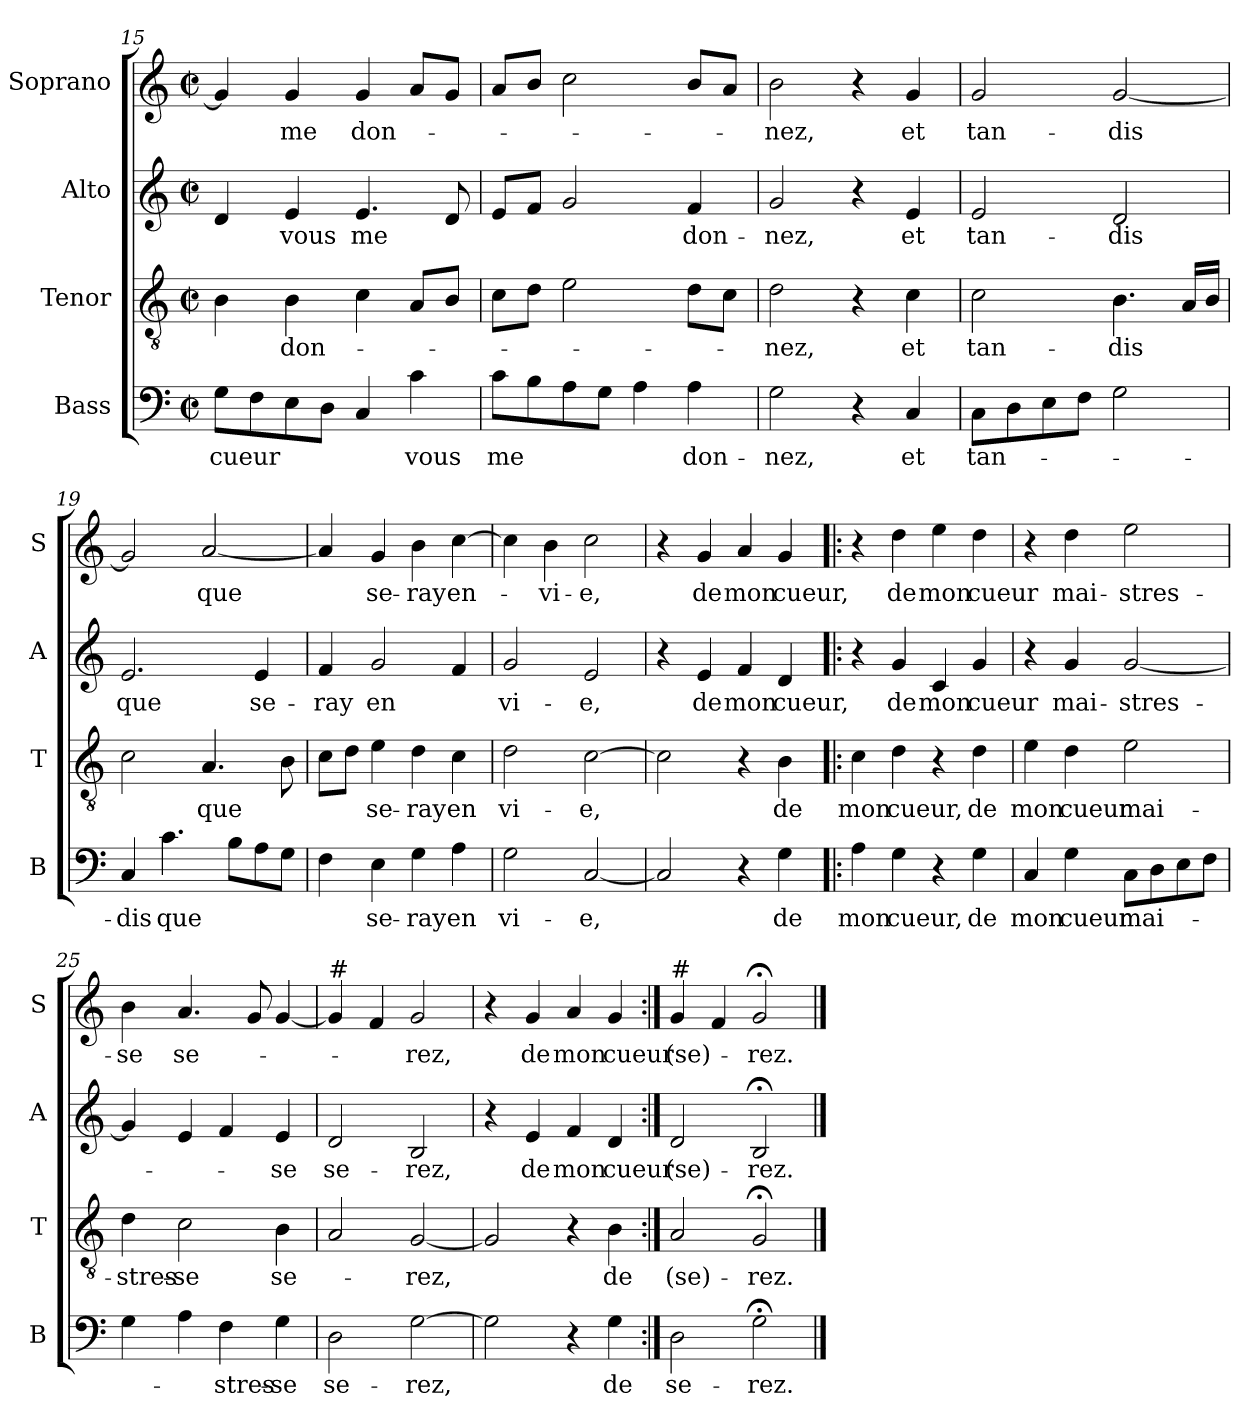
**kern	**text	**kern	**text	**kern	**text	**kern	**text
*part4	*part4	*part3	*part3	*part2	*part2	*part1	*part1
*staff4	*staff4	*staff3	*staff3	*staff2	*staff2	*staff1	*staff1
*I"Bass	*	*I"Tenor	*	*I"Alto	*	*I"Soprano	*
*I'B	*	*I'T	*	*I'A	*	*I'S	*
!!LO:PB:g=z
*clefF4	*	*clefGv2	*	*clefG2	*	*clefG2	*
*k[]	*	*k[]	*	*k[]	*	*k[]	*
*C:	*	*C:	*	*C:	*	*C:	*
*M2/2	*	*M2/2	*	*M2/2	*	*M2/2	*
*met(c|)	*	*met(c|)	*	*met(c|)	*	*met(c|)	*
=15	=15	=15	=15	=15	=15	=15	=15
!	!LO:LY:b	!	!	!	!	!	!
8G\L	cueur	4B\	.	4d/	.	4g/]	.
8F\	.	.	.	.	.	.	.
!	!	!	!LO:LY:b	!	!LO:LY:b	!	!LO:LY:b
8E\	.	4B\	don-	4e/	vous	4g/	me
8D\J	.	.	.	.	.	.	.
!	!	!	!	!	!LO:LY:b	!	!LO:LY:b
4C/	.	4c\	.	4.e/	me	4g/	don-
!	!LO:LY:b	!	!	!	!	!	!
4c\	vous	8A/L	.	.	.	8a/L	.
.	.	8B/J	.	8d/	.	8g/J	.
=16	=16	=16	=16	=16	=16	=16	=16
!	!LO:LY:b	!	!	!	!	!	!
8c\L	me	8c\L	.	8e/L	.	8a/L	.
8B\	.	8d\J	.	8f/J	.	8b/J	.
8A\	.	2e\	.	2g/	.	2cc\	.
8G\J	.	.	.	.	.	.	.
4A\	.	.	.	.	.	.	.
!	!LO:LY:b	!	!	!	!LO:LY:b	!	!
4A\	don-	8d\L	.	4f/	don-	8b/L	.
.	.	8c\J	.	.	.	8a/J	.
=17	=17	=17	=17	=17	=17	=17	=17
!	!LO:LY:b	!	!LO:LY:b	!	!LO:LY:b	!	!LO:LY:b
2G\	-nez,	2d\	-nez,	2g/	-nez,	2b\	-nez,
4r	.	4r	.	4r	.	4r	.
!	!LO:LY:b	!	!LO:LY:b	!	!LO:LY:b	!	!LO:LY:b
4C/	et	4c\	et	4e/	et	4g/	et
=18	=18	=18	=18	=18	=18	=18	=18
!	!LO:LY:b	!	!LO:LY:b	!	!LO:LY:b	!	!LO:LY:b
8C\L	tan-	2c\	tan-	2e/	tan-	2g/	tan-
8D\	.	.	.	.	.	.	.
8E\	.	.	.	.	.	.	.
8F\J	.	.	.	.	.	.	.
!	!	!	!LO:LY:b	!	!LO:LY:b	!	!LO:LY:b
2G\	.	4.B\	-dis	2d/	-dis	[2g/	-dis
.	.	16A/LL	.	.	.	.	.
.	.	16B/JJ	.	.	.	.	.
=19	=19	=19	=19	=19	=19	=19	=19
!	!LO:LY:b	!	!	!	!LO:LY:b	!	!
4C/	-dis	2c\	.	2.e/	que	2g/]	.
!	!LO:LY:b	!	!	!	!	!	!
4.c\	que	.	.	.	.	.	.
!	!	!	!LO:LY:b	!	!	!	!LO:LY:b
.	.	4.A/	que	.	.	[2a/	que
8B\L	.	.	.	.	.	.	.
!	!	!	!	!	!LO:LY:b	!	!
8A\	.	.	.	4e/	se-	.	.
8G\J	.	8B\	.	.	.	.	.
!!LO:LB:g=z
=20	=20	=20	=20	=20	=20	=20	=20
!	!	!	!	!	!LO:LY:b	!	!
4F\	.	8c\L	.	4f/	-ray	4a/]	.
.	.	8d\J	.	.	.	.	.
!	!LO:LY:b	!	!LO:LY:b	!	!LO:LY:b	!	!LO:LY:b
4E\	se-	4e\	se-	2g/	en	4g/	se-
!	!LO:LY:b	!	!LO:LY:b	!	!	!	!LO:LY:b
4G\	-ray	4d\	-ray	.	.	4b\	-ray
!	!LO:LY:b	!	!LO:LY:b	!	!	!	!LO:LY:b
4A\	en	4c\	en	4f/	.	[4cc\	en-
=21	=21	=21	=21	=21	=21	=21	=21
!	!LO:LY:b	!	!LO:LY:b	!	!LO:LY:b	!	!
2G\	vi-	2d\	vi-	2g/	vi-	4cc\]	.
!	!	!	!	!	!	!	!LO:LY:b
.	.	.	.	.	.	4b\	-vi-
!	!LO:LY:b	!	!LO:LY:b	!	!LO:LY:b	!	!LO:LY:b
[2C/	-e,	[2c\	-e,	2e/	-e,	2cc\	-e,
=22	=22	=22	=22	=22	=22	=22	=22
2C/]	.	2c\]	.	4r	.	4r	.
!	!	!	!	!	!LO:LY:b	!	!LO:LY:b
.	.	.	.	4e/	de	4g/	de
!	!	!	!	!	!LO:LY:b	!	!LO:LY:b
4r	.	4r	.	4f/	mon	4a/	mon
!	!LO:LY:b	!	!LO:LY:b	!	!LO:LY:b	!	!LO:LY:b
4G\	de	4B\	de	4d/	cueur,	4g/	cueur,
=23!|:	=23!|:	=23!|:	=23!|:	=23!|:	=23!|:	=23!|:	=23!|:
!	!LO:LY:b	!	!LO:LY:b	!	!	!	!
4A\	mon	4c\	mon	4r	.	4r	.
!	!LO:LY:b	!	!LO:LY:b	!	!LO:LY:b	!	!LO:LY:b
4G\	cueur,	4d\	cueur,	4g/	de	4dd\	de
!	!	!	!	!	!LO:LY:b	!	!LO:LY:b
4r	.	4r	.	4c/	mon	4ee\	mon
!	!LO:LY:b	!	!LO:LY:b	!	!LO:LY:b	!	!LO:LY:b
4G\	de	4d\	de	4g/	cueur	4dd\	cueur
=24	=24	=24	=24	=24	=24	=24	=24
!	!LO:LY:b	!	!LO:LY:b	!	!	!	!
4C/	mon	4e\	mon	4r	.	4r	.
!	!LO:LY:b	!	!LO:LY:b	!	!LO:LY:b	!	!LO:LY:b
4G\	cueur	4d\	cueur	4g/	mai-	4dd\	mai-
!	!LO:LY:b	!	!LO:LY:b	!	!LO:LY:b	!	!LO:LY:b
8C\L	mai-	2e\	mai-	[2g/	-stres-	2ee\	-stres-
8D\	.	.	.	.	.	.	.
8E\	.	.	.	.	.	.	.
8F\J	.	.	.	.	.	.	.
!!LO:LB:g=z
=25	=25	=25	=25	=25	=25	=25	=25
!	!	!	!LO:LY:b	!	!	!	!LO:LY:b
4G\	.	4d\	-stres-	4g/]	.	4b\	-se
!	!	!	!LO:LY:b	!	!	!	!LO:LY:b
4A\	.	2c\	-se	4e/	.	4.a/	se-
!	!LO:LY:b	!	!	!	!	!	!
4F\	-stres-	.	.	4f/	.	.	.
.	.	.	.	.	.	8g/	.
!	!LO:LY:b	!	!LO:LY:b	!	!LO:LY:b	!	!
4G\	-se	4B\	se-	4e/	-se	[4g/	.
=26	=26	=26	=26	=26	=26	=26	=26
!	!	!	!	!	!	!LO:TX:a:t=#	!
!	!LO:LY:b	!	!	!	!LO:LY:b	!	!
2D\	se-	2A/	.	2d/	se-	4g/]	.
.	.	.	.	.	.	4f/	.
!	!LO:LY:b	!	!LO:LY:b	!	!LO:LY:b	!	!LO:LY:b
[2G\	-rez,	[2G/	-rez,	2B/	-rez,	2g/	-rez,
=27	=27	=27	=27	=27	=27	=27	=27
2G\]	.	2G/]	.	4r	.	4r	.
!	!	!	!	!	!LO:LY:b	!	!LO:LY:b
.	.	.	.	4e/	de	4g/	de
!	!	!	!	!	!LO:LY:b	!	!LO:LY:b
4r	.	4r	.	4f/	mon	4a/	mon
!	!LO:LY:b	!	!LO:LY:b	!	!LO:LY:b	!	!LO:LY:b
4G\	de	4B\	de	4d/	cueur	4g/	cueur
=28:|!	=28:|!	=28:|!	=28:|!	=28:|!	=28:|!	=28:|!	=28:|!
!	!	!	!	!	!	!LO:TX:a:t=#	!
!	!LO:LY:b	!	!LO:LY:b	!	!LO:LY:b	!	!LO:LY:b
2D\	se-	2A/	(se)-	2d/	(se)-	4g/	(se)-
.	.	.	.	.	.	4f/	.
!	!LO:LY:b	!	!LO:LY:b	!	!LO:LY:b	!	!LO:LY:b
2G;<\	-rez.	2G;</	-rez.	2B;</	-rez.	2g;</	-rez.
==	==	==	==	==	==	==	==
*-	*-	*-	*-	*-	*-	*-	*-
